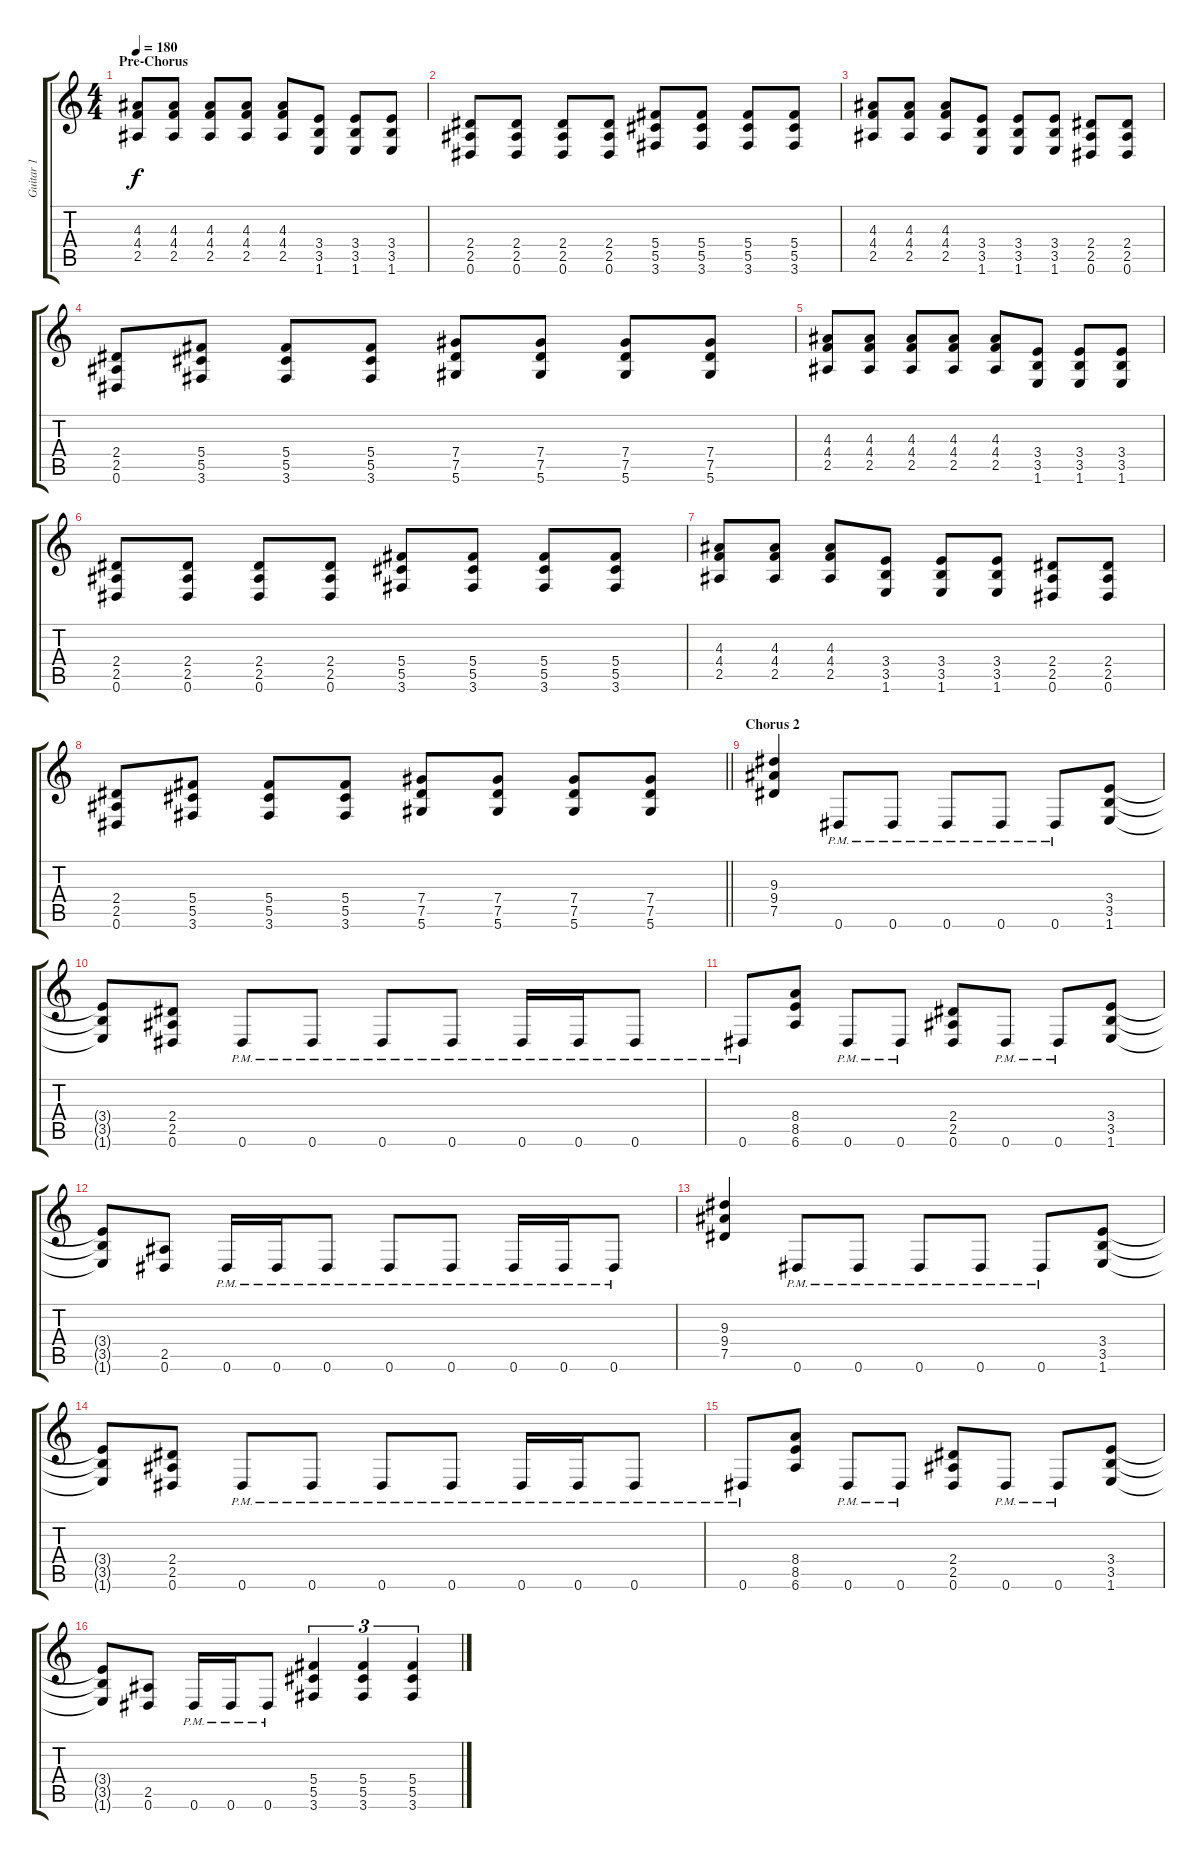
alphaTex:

\track ("Guitar 1" "Guitar 1") {instrument distortionguitar}
\staff {score tabs}
\tuning (Eb4 Bb3 Gb3 Db3 Ab2 Eb2) {hide}
\ts (4 4)
\section ("" "Pre-Chorus")
\tempo 180
\clef g2
\ks c
(4.3 4.4 2.5).8{dy f} (4.3 4.4 2.5).8 (4.3 4.4 2.5).8 (4.3 4.4 2.5).8 (4.3 4.4 2.5).8 (3.4 3.5 1.6).8 (3.4 3.5 1.6).8 (3.4 3.5 1.6).8 |
(2.4 2.5 0.6).8 (2.4 2.5 0.6).8 (2.4 2.5 0.6).8 (2.4 2.5 0.6).8 (5.4 5.5 3.6).8 (5.4 5.5 3.6).8 (5.4 5.5 3.6).8 (5.4 5.5 3.6).8 |
(4.3 4.4 2.5).8 (4.3 4.4 2.5).8 (4.3 4.4 2.5).8 (3.4 3.5 1.6).8 (3.4 3.5 1.6).8 (3.4 3.5 1.6).8 (2.4 2.5 0.6).8 (2.4 2.5 0.6).8 |
(2.4 2.5 0.6).8 (5.4 5.5 3.6).8 (5.4 5.5 3.6).8 (5.4 5.5 3.6).8 (7.4 7.5 5.6).8 (7.4 7.5 5.6).8 (7.4 7.5 5.6).8 (7.4 7.5 5.6).8 |
(4.3 4.4 2.5).8 (4.3 4.4 2.5).8 (4.3 4.4 2.5).8 (4.3 4.4 2.5).8 (4.3 4.4 2.5).8 (3.4 3.5 1.6).8 (3.4 3.5 1.6).8 (3.4 3.5 1.6).8 |
(2.4 2.5 0.6).8 (2.4 2.5 0.6).8 (2.4 2.5 0.6).8 (2.4 2.5 0.6).8 (5.4 5.5 3.6).8 (5.4 5.5 3.6).8 (5.4 5.5 3.6).8 (5.4 5.5 3.6).8 |
(4.3 4.4 2.5).8 (4.3 4.4 2.5).8 (4.3 4.4 2.5).8 (3.4 3.5 1.6).8 (3.4 3.5 1.6).8 (3.4 3.5 1.6).8 (2.4 2.5 0.6).8 (2.4 2.5 0.6).8 |
\barLineRight lightlight
(2.4 2.5 0.6).8 (5.4 5.5 3.6).8 (5.4 5.5 3.6).8 (5.4 5.5 3.6).8 (7.4 7.5 5.6).8 (7.4 7.5 5.6).8 (7.4 7.5 5.6).8 (7.4 7.5 5.6).8 |
\section ("" "Chorus 2")
(9.3 9.4 7.5).4 0.6{pm}.8 0.6{pm}.8 0.6{pm}.8 0.6{pm}.8 0.6{pm}.8 (3.4 3.5 1.6).8 |
(3.4{t} 3.5{t} 1.6{t}).8 (2.4 2.5 0.6).8 0.6{pm}.8 0.6{pm}.8 0.6{pm}.8 0.6{pm}.8 0.6{pm}.16 0.6{pm}.16 0.6{pm}.8 |
0.6{pm}.8 (8.4 8.5 6.6).8 0.6{pm}.8 0.6{pm}.8 (2.4 2.5 0.6).8 0.6{pm}.8 0.6{pm}.8 (3.4 3.5 1.6).8 |
(3.4{t} 3.5{t} 1.6{t}).8 (2.5 0.6).8 0.6{pm}.16 0.6{pm}.16 0.6{pm}.8 0.6{pm}.8 0.6{pm}.8 0.6{pm}.16 0.6{pm}.16 0.6{pm}.8 |
(9.3 9.4 7.5).4 0.6{pm}.8 0.6{pm}.8 0.6{pm}.8 0.6{pm}.8 0.6{pm}.8 (3.4 3.5 1.6).8 |
(3.4{t} 3.5{t} 1.6{t}).8 (2.4 2.5 0.6).8 0.6{pm}.8 0.6{pm}.8 0.6{pm}.8 0.6{pm}.8 0.6{pm}.16 0.6{pm}.16 0.6{pm}.8 |
0.6{pm}.8 (8.4 8.5 6.6).8 0.6{pm}.8 0.6{pm}.8 (2.4 2.5 0.6).8 0.6{pm}.8 0.6{pm}.8 (3.4 3.5 1.6).8 |
(3.4{t} 3.5{t} 1.6{t}).8 (2.5 0.6).8 0.6{pm}.16 0.6{pm}.16 0.6{pm}.8 (5.4 5.5 3.6).4{tu (3 2)} (5.4 5.5 3.6).4{tu (3 2)} (5.4 5.5 3.6).4{tu (3 2)}
